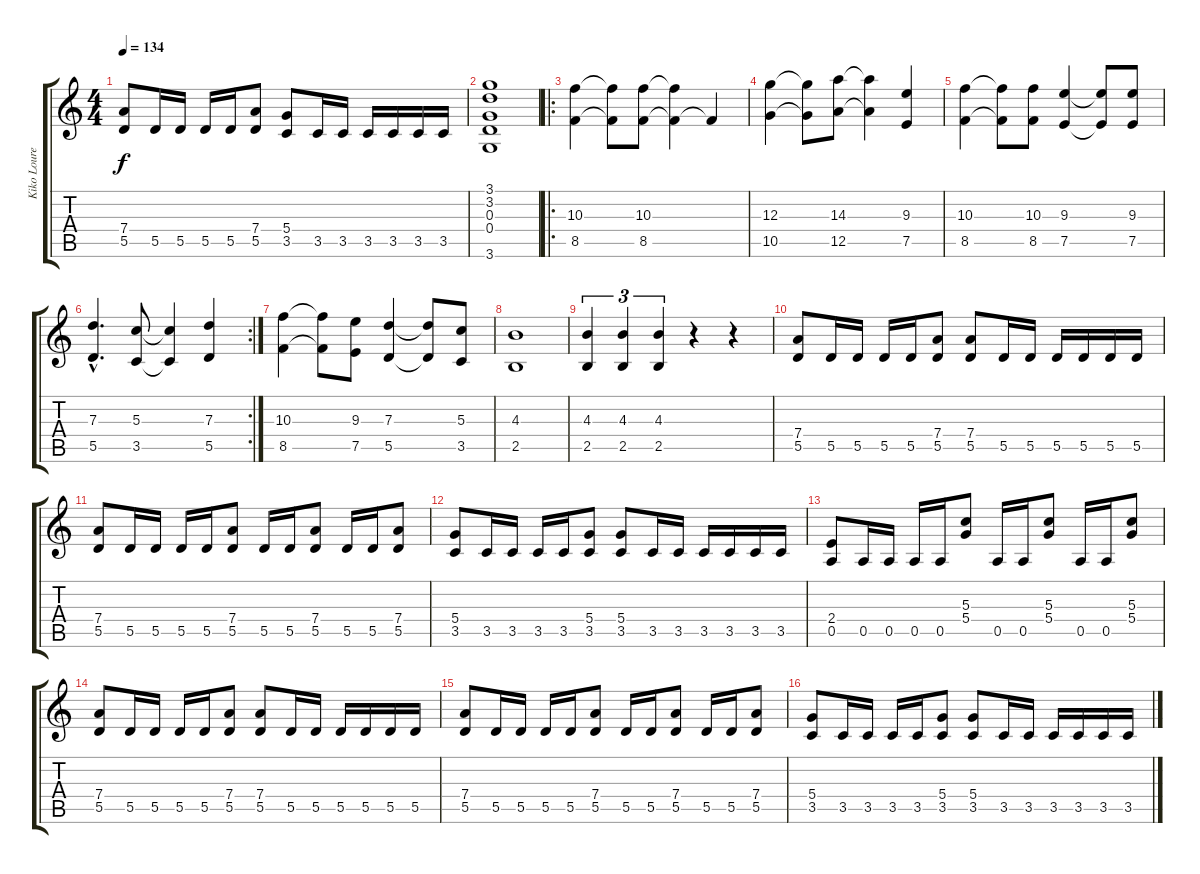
\track ("Kiko Loureiro" "Kiko Loure") {instrument distortionguitar}
\staff {score tabs}
\tuning (E4 B3 G3 D3 A2 E2) {hide}
\ts (4 4)
\tempo 134
\clef g2
\ks c
(7.4 5.5).8{dy f} 5.5.16 5.5.16 5.5.16 5.5.16 (7.4 5.5).8 (5.4 3.5).8 3.5.16 3.5.16 3.5.16 3.5.16 3.5.16 3.5.16 |
(3.1 3.2 0.3 0.4 3.6).1 |
\ro
(10.3 8.5).4 (10.3{t} 8.5{t}).8 (10.3 8.5).8 (10.3{t} 8.5{t}).4 8.5{t}.4 |
(12.3 10.5).4 (12.3{t} 10.5{t}).8 (14.3 12.5).8 (14.3{t} 12.5{t}).4 (9.3 7.5).4 |
(10.3 8.5).4 (10.3{t} 8.5{t}).8 (10.3 8.5).8 (9.3 7.5).4 (9.3{t} 7.5{t}).8 (9.3 7.5).8 |
\rc 2
(7.3{hac} 5.5{hac}).4{d} (5.3 3.5).8 (5.3{t} 3.5{t}).4 (7.3 5.5).4 |
(10.3 8.5).4 (10.3{t} 8.5{t}).8 (9.3 7.5).8 (7.3 5.5).4 (7.3{t} 5.5{t}).8 (5.3 3.5).8 |
(4.3 2.5).1 |
(4.3 2.5).4{tu (3 2)} (4.3 2.5).4{tu (3 2)} (4.3 2.5).4{tu (3 2)} r.4 r.4 |
(7.4 5.5).8 5.5.16 5.5.16 5.5.16 5.5.16 (7.4 5.5).8 (7.4 5.5).8 5.5.16 5.5.16 5.5.16 5.5.16 5.5.16 5.5.16 |
(7.4 5.5).8 5.5.16 5.5.16 5.5.16 5.5.16 (7.4 5.5).8 5.5.16 5.5.16 (7.4 5.5).8 5.5.16 5.5.16 (7.4 5.5).8 |
(5.4 3.5).8 3.5.16 3.5.16 3.5.16 3.5.16 (5.4 3.5).8 (5.4 3.5).8 3.5.16 3.5.16 3.5.16 3.5.16 3.5.16 3.5.16 |
(2.4 0.5).8 0.5.16 0.5.16 0.5.16 0.5.16 (5.3 5.4).8 0.5.16 0.5.16 (5.3 5.4).8 0.5.16 0.5.16 (5.3 5.4).8 |
(7.4 5.5).8 5.5.16 5.5.16 5.5.16 5.5.16 (7.4 5.5).8 (7.4 5.5).8 5.5.16 5.5.16 5.5.16 5.5.16 5.5.16 5.5.16 |
(7.4 5.5).8 5.5.16 5.5.16 5.5.16 5.5.16 (7.4 5.5).8 5.5.16 5.5.16 (7.4 5.5).8 5.5.16 5.5.16 (7.4 5.5).8 |
(5.4 3.5).8 3.5.16 3.5.16 3.5.16 3.5.16 (5.4 3.5).8 (5.4 3.5).8 3.5.16 3.5.16 3.5.16 3.5.16 3.5.16 3.5.16
